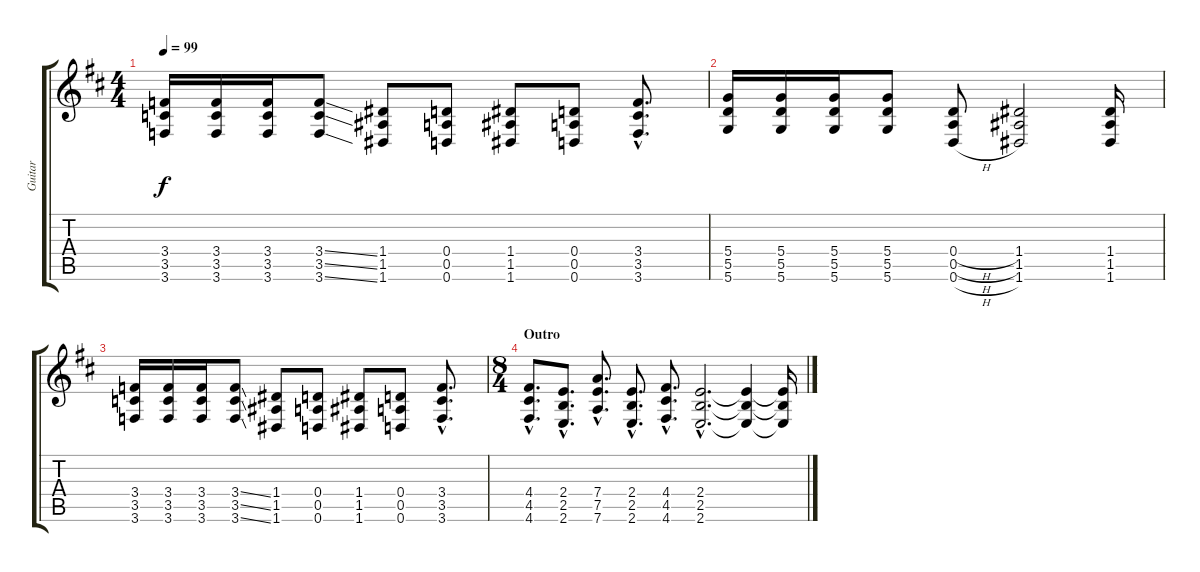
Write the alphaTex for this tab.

\track ("Guitar" "Guitar") {instrument distortionguitar}
\staff {score tabs}
\tuning (E4 B3 G3 D3 A2 D2) {hide}
\ts (4 4)
\tempo 99
\clef g2
\ks d
(3.4 3.5 3.6).16{dy f} (3.4 3.5 3.6).16 (3.4 3.5 3.6).16 (3.4{ss} 3.5{ss} 3.6{ss}).8 (1.4 1.5 1.6).8 (0.4 0.5 0.6).8 (1.4 1.5 1.6).8 (0.4 0.5 0.6).8 (3.4{hac} 3.5{hac} 3.6{hac}).8{d} |
(5.4 5.5 5.6).16 (5.4 5.5 5.6).16 (5.4 5.5 5.6).16 (5.4 5.5 5.6).8 (0.4{h} 0.5{h} 0.6{h}).8 (1.4 1.5 1.6).2 (1.4 1.5 1.6).16 |
(3.4 3.5 3.6).16 (3.4 3.5 3.6).16 (3.4 3.5 3.6).16 (3.4{ss} 3.5{ss} 3.6{ss}).8 (1.4 1.5 1.6).8 (0.4 0.5 0.6).8 (1.4 1.5 1.6).8 (0.4 0.5 0.6).8 (3.4{hac} 3.5{hac} 3.6{hac}).8{d} |
\ts (8 4)
\section ("" "Outro")
(4.4{hac} 4.5{hac} 4.6{hac}).8{d} (2.4{hac} 2.5{hac} 2.6{hac}).8{d} (7.4{hac} 7.5{hac} 7.6{hac}).8{d} (2.4{hac} 2.5{hac} 2.6{hac}).8{d} (4.4{hac} 4.5{hac} 4.6{hac}).8{d} (2.4{hac} 2.5{hac} 2.6{hac}).2{d} (2.4{t} 2.5{t} 2.6{t}).4 (2.4{t} 2.5{t} 2.6{t}).16
